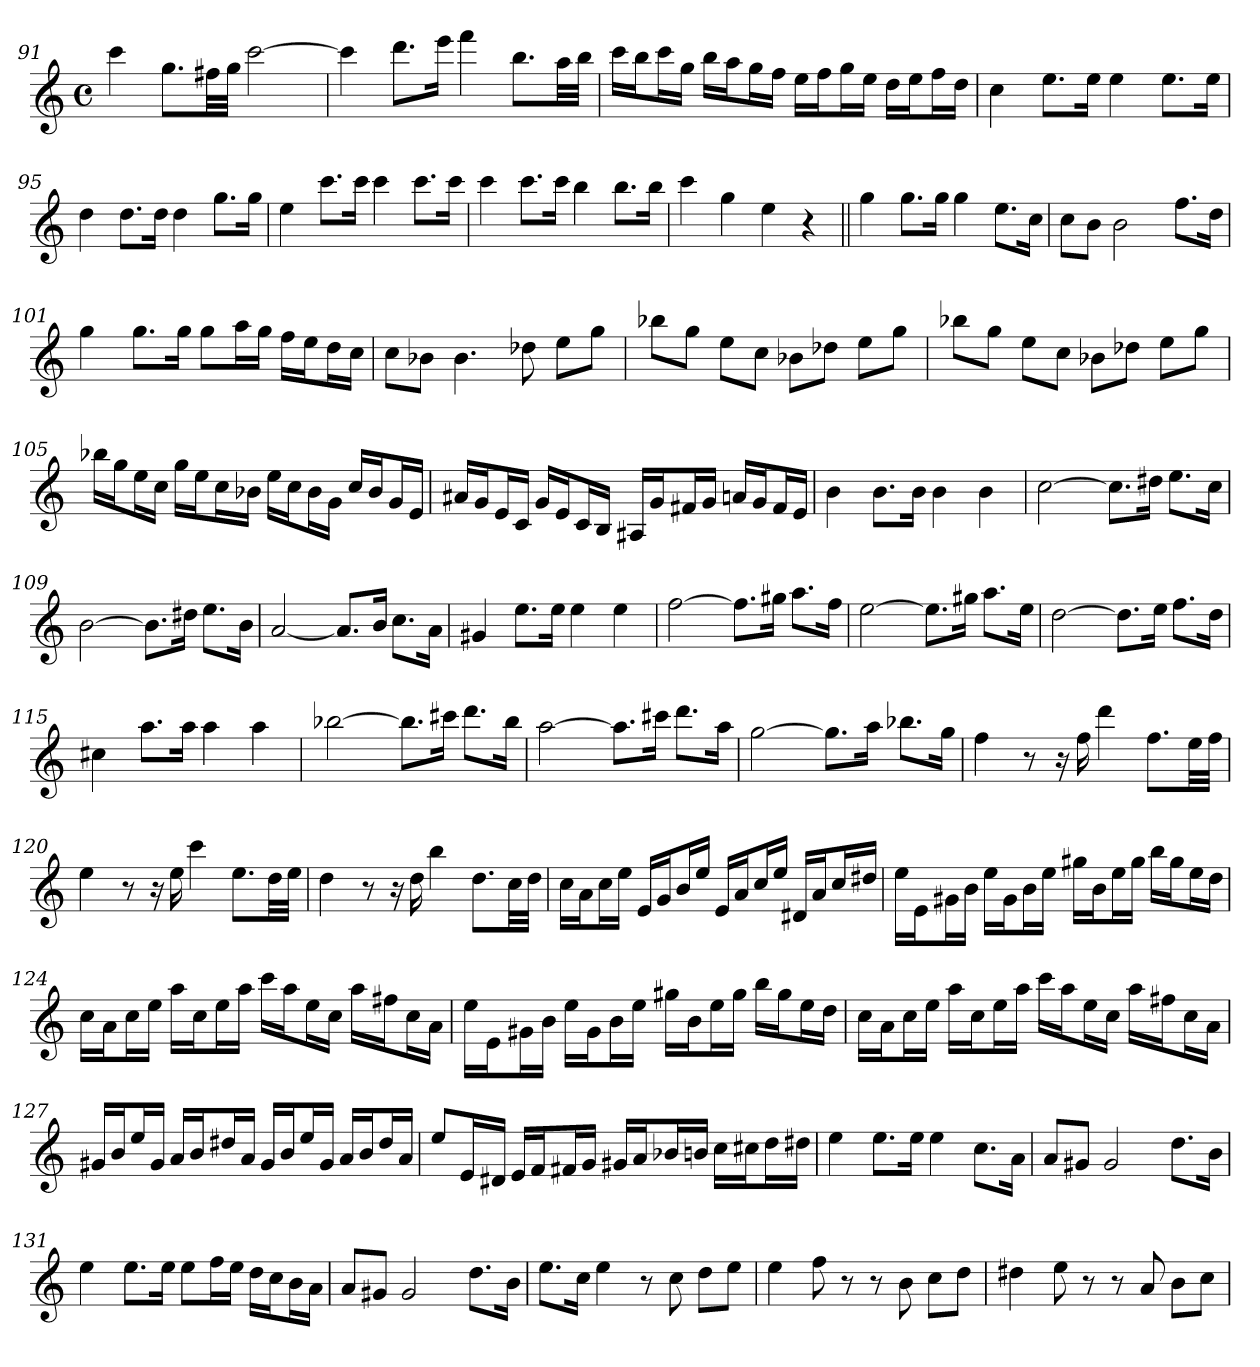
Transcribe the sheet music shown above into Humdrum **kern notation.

**kern
*part1
*staff1
*clefG2
*k[]
*a:
*M4/4
*met(c)
=91
4ccc
8.gg\L
32ff#X\LL
32gg\JJJ
[2ccc
=92
4ccc]
8.ddd\L
16eee\Jk
4fff
8.bb\L
32aa\LL
32bb\JJJ
=93
16ccc\LL
16bb\J
16ccc\L
16gg\JJ
16bb\LL
16aa\J
16gg\L
16ff\JJ
16ee\LL
16ff\J
16gg\L
16ee\JJ
16dd\LL
16ee\J
16ff\L
16dd\JJ
=94
4cc
8.ee\L
16ee\Jk
4ee
8.ee\L
16ee\Jk
=95
4dd
8.dd\L
16dd\Jk
4dd
8.gg\L
16gg\Jk
=96
4ee
8.ccc\L
16ccc\Jk
4ccc
8.ccc\L
16ccc\Jk
=97
4ccc
8.ccc\L
16ccc\Jk
4bb
8.bb\L
16bb\Jk
=98
4ccc
4gg
4ee
4r
=99||
4gg
8.gg\L
16gg\Jk
4gg
8.ee\L
16cc\Jk
=100
8cc\L
8b\J
2b
8.ff\L
16dd\Jk
=101
4gg
8.gg\L
16gg\Jk
8gg\L
16aa\L
16gg\JJ
16ff\LL
16ee\J
16dd\L
16cc\JJ
=102
8cc\L
8b-X\J
4.b-
8dd-X
8ee\L
8gg\J
=103
8bb-X\L
8gg\J
8ee\L
8cc\J
8b-X\L
8dd-X\J
8ee\L
8gg\J
=104
8bb-X\L
8gg\J
8ee\L
8cc\J
8b-X\L
8dd-X\J
8ee\L
8gg\J
=105
16bb-X\LL
16gg\J
16ee\L
16cc\JJ
16gg\LL
16ee\J
16cc\L
16b-X\JJ
16ee\LL
16cc\J
16b-\L
16g\JJ
16cc/LL
16b-/J
16g/L
16e/JJ
=106
16a#X/LL
16g/J
16e/L
16c/JJ
16g/LL
16e/J
16c/L
16B/JJ
16A#X/LL
16g/J
16f#X/L
16g/JJ
16an/LL
16g/J
16f#/L
16e/JJ
=107
4b
8.b\L
16b\Jk
4b
4b
=108
[2cc
8.cc\L]
16dd#X\Jk
8.ee\L
16cc\Jk
=109
[2b
8.b\L]
16dd#X\Jk
8.ee\L
16b\Jk
=110
[2a
8.a/L]
16b/Jk
8.cc\L
16a\Jk
=111
4g#X
8.ee\L
16ee\Jk
4ee
4ee
=112
[2ff
8.ff\L]
16gg#X\Jk
8.aa\L
16ff\Jk
=113
[2ee
8.ee\L]
16gg#X\Jk
8.aa\L
16ee\Jk
=114
[2dd
8.dd\L]
16ee\Jk
8.ff\L
16dd\Jk
=115
4cc#X
8.aa\L
16aa\Jk
4aa
4aa
=116
[2bb-X
8.bb-\L]
16ccc#X\Jk
8.ddd\L
16bb-\Jk
=117
[2aa
8.aa\L]
16ccc#X\Jk
8.ddd\L
16aa\Jk
=118
[2gg
8.gg\L]
16aa\Jk
8.bb-X\L
16gg\Jk
=119
4ff
8r
16r
16ff
4ddd
8.ff\L
32ee\LL
32ff\JJJ
=120
4ee
8r
16r
16ee
4ccc
8.ee\L
32dd\LL
32ee\JJJ
=121
4dd
8r
16r
16dd
4bb
8.dd\L
32cc\LL
32dd\JJJ
=122
16cc\LL
16a\J
16cc\L
16ee\JJ
16e/LL
16g/J
16b/L
16ee/JJ
16e/LL
16a/J
16cc/L
16ee/JJ
16d#X/LL
16a/J
16cc/L
16dd#X/JJ
=123
16ee\LL
16e\J
16g#X\L
16b\JJ
16ee\LL
16g#\J
16b\L
16ee\JJ
16gg#X\LL
16b\J
16ee\L
16gg#\JJ
16bb\LL
16gg#\J
16ee\L
16dd\JJ
=124
16cc\LL
16a\J
16cc\L
16ee\JJ
16aa\LL
16cc\J
16ee\L
16aa\JJ
16ccc\LL
16aa\J
16ee\L
16cc\JJ
16aa\LL
16ff#X\J
16cc\L
16a\JJ
=125
16ee\LL
16e\J
16g#X\L
16b\JJ
16ee\LL
16g#\J
16b\L
16ee\JJ
16gg#X\LL
16b\J
16ee\L
16gg#\JJ
16bb\LL
16gg#\J
16ee\L
16dd\JJ
=126
16cc\LL
16a\J
16cc\L
16ee\JJ
16aa\LL
16cc\J
16ee\L
16aa\JJ
16ccc\LL
16aa\J
16ee\L
16cc\JJ
16aa\LL
16ff#X\J
16cc\L
16a\JJ
=127
16g#X/LL
16b/J
16ee/L
16g#/JJ
16a/LL
16b/J
16dd#X/L
16a/JJ
16g#/LL
16b/J
16ee/L
16g#/JJ
16a/LL
16b/J
16dd#/L
16a/JJ
=128
8ee/L
16e/L
16d#X/JJ
16e/LL
16f/J
16f#X/L
16g/JJ
16g#X/LL
16a/J
16b-X/L
16bn/JJ
16cc\LL
16cc#X\J
16dd\L
16dd#X\JJ
=129
4ee
8.ee\L
16ee\Jk
4ee
8.cc\L
16a\Jk
=130
8a/L
8g#X/J
2g#
8.dd\L
16b\Jk
=131
4ee
8.ee\L
16ee\Jk
8ee\L
16ff\L
16ee\JJ
16dd\LL
16cc\J
16b\L
16a\JJ
=132
8a/L
8g#X/J
2g#
8.dd\L
16b\Jk
=133
8.ee\L
16cc\Jk
4ee
8r
8cc
8dd\L
8ee\J
=134
4ee
8ff
8r
8r
8b
8cc\L
8dd\J
=135
4dd#X
8ee
8r
8r
8a
8b\L
8cc\J
=
*-
